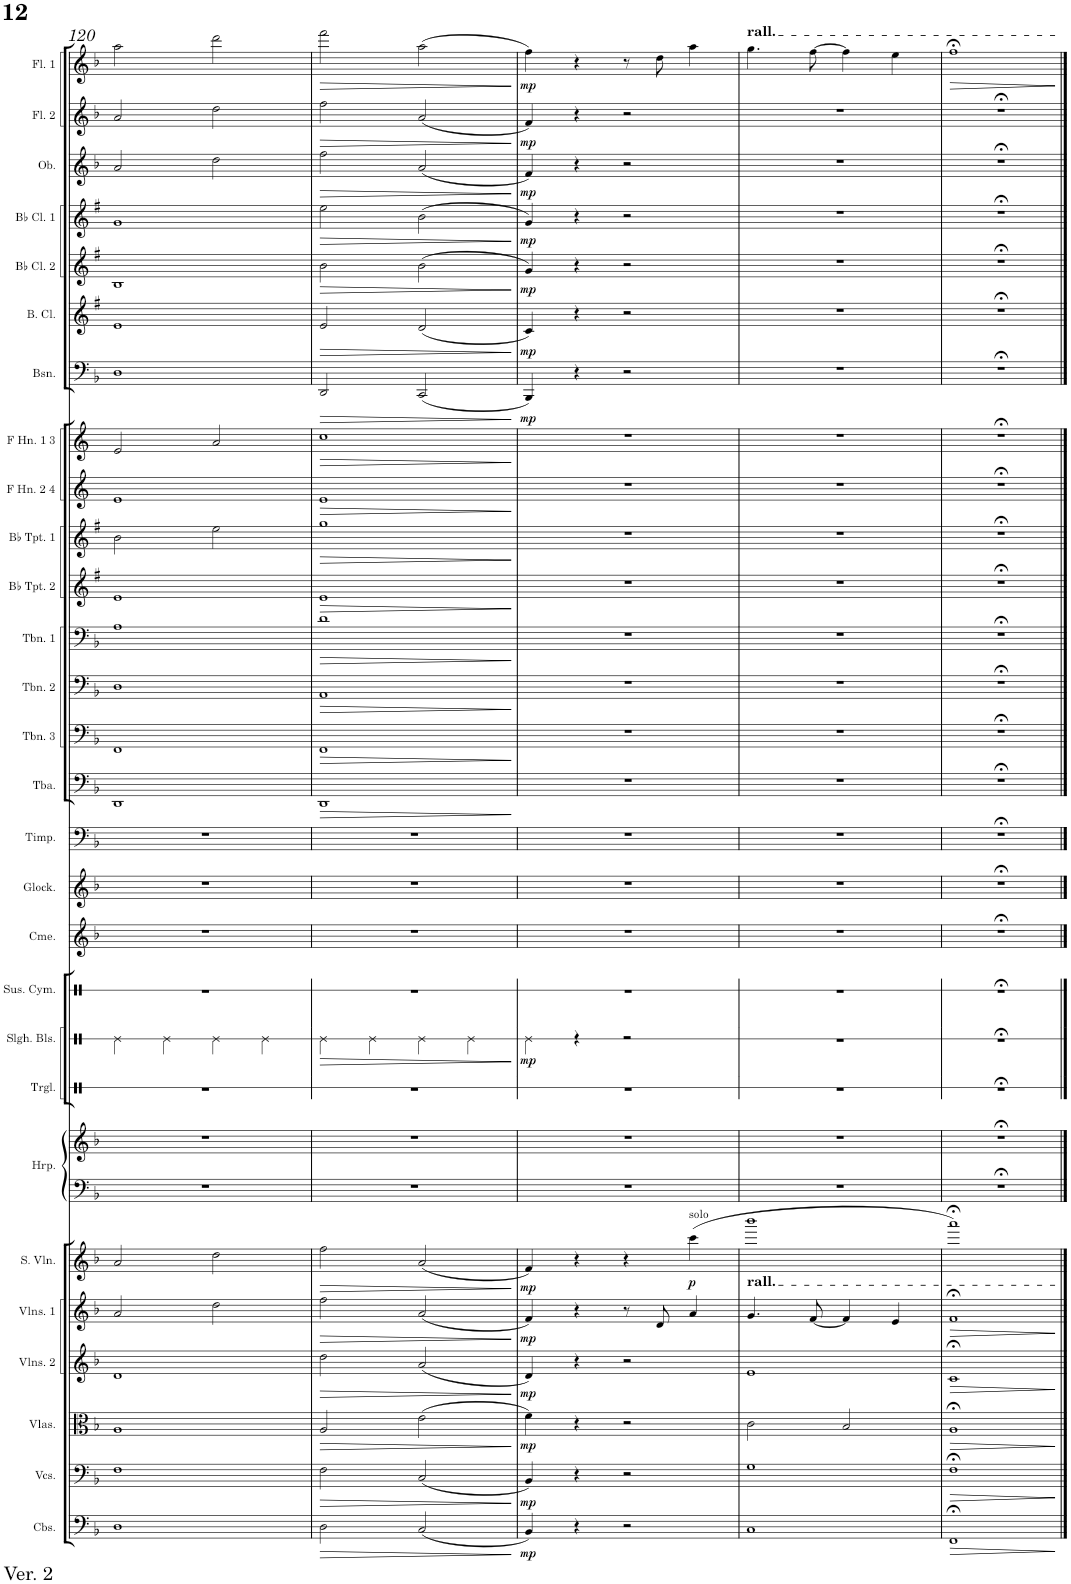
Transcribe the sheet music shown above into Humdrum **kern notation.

**kern	**dynam	**kern	**dynam	**kern	**dynam	**kern	**dynam	**kern	**dynam	**kern	**dynam	**kern	**kern	**kern	**kern	**dynam	**kern	**kern	**kern	**kern	**kern	**dynam	**kern	**dynam	**kern	**dynam	**kern	**dynam	**kern	**dynam	**kern	**dynam	**kern	**dynam	**kern	**dynam	**kern	**dynam	**kern	**dynam	**kern	**dynam	**kern	**dynam	**kern	**dynam	**kern	**dynam	**kern	**dynam
*part28	*part28	*part27	*part27	*part26	*part26	*part25	*part25	*part24	*part24	*part23	*part23	*part22	*part22	*part21	*part20	*part20	*part19	*part18	*part17	*part16	*part15	*part15	*part14	*part14	*part13	*part13	*part12	*part12	*part11	*part11	*part10	*part10	*part9	*part9	*part8	*part8	*part7	*part7	*part6	*part6	*part5	*part5	*part4	*part4	*part3	*part3	*part2	*part2	*part1	*part1
*staff29	*staff29	*staff28	*staff28	*staff27	*staff27	*staff26	*staff26	*staff25	*staff25	*staff24	*staff24	*staff23	*staff22	*staff21	*staff20	*staff20	*staff19	*staff18	*staff17	*staff16	*staff15	*staff15	*staff14	*staff14	*staff13	*staff13	*staff12	*staff12	*staff11	*staff11	*staff10	*staff10	*staff9	*staff9	*staff8	*staff8	*staff7	*staff7	*staff6	*staff6	*staff5	*staff5	*staff4	*staff4	*staff3	*staff3	*staff2	*staff2	*staff1	*staff1
*I"Contrabasses	*	*I"Violoncellos	*	*I"Violas	*	*I"Violins 2	*	*I"Violins 1	*	*I"Solo Violin	*	*I"Harp	*	*I"Triangle	*I"Sleigh Bells	*	*I"Suspended Cymbal	*I"Chimes	*I"Glockenspiel	*I"Timpani	*I"Tuba	*	*I"Trombone 3	*	*I"Trombone 2	*	*I"Trombone 1	*	*I"Bb Trumpet 2	*	*I"Bb Trumpet 1	*	*I"F Horn 2 &amp; 4	*	*I"F Horn 1 &amp; 3	*	*I"Bassoon	*	*I"Bass Clarinet	*	*I"Bb Clarinet 2	*	*I"Bb Clarinet 1	*	*I"Oboe	*	*I"Flute 2	*	*I"Flute 1	*
*I'Cbs.	*	*I'Vcs.	*	*I'Vlas.	*	*I'Vlns. 2	*	*I'Vlns. 1	*	*I'S. Vln.	*	*I'Hrp.	*	*I'Trgl.	*I'Slgh. Bls.	*	*I'Sus. Cym.	*I'Cme.	*I'Glock.	*I'Timp.	*I'Tba.	*	*I'Tbn. 3	*	*I'Tbn. 2	*	*I'Tbn. 1	*	*I'Bb Tpt. 2	*	*I'Bb Tpt. 1	*	*I'F Hn. 2 4	*	*I'F Hn. 1 3	*	*I'Bsn.	*	*I'B. Cl.	*	*I'Bb Cl. 2	*	*I'Bb Cl. 1	*	*I'Ob.	*	*I'Fl. 2	*	*I'Fl. 1	*
!!LO:PB:g=z
*clefF4	*	*clefF4	*	*clefC3	*	*clefG2	*	*clefG2	*	*clefG2	*	*clefF4	*clefG2	*clefX	*clefX	*	*clefX	*clefG2	*clefG2	*clefF4	*clefF4	*	*clefF4	*	*clefF4	*	*clefF4	*	*clefG2	*	*clefG2	*	*clefG2	*	*clefG2	*	*clefF4	*	*clefG2	*	*clefG2	*	*clefG2	*	*clefG2	*	*clefG2	*	*clefG2	*
*Trd7c12	*	*	*	*	*	*	*	*	*	*	*	*	*	*	*	*	*	*	*Trd-14c-24	*	*	*	*	*	*	*	*	*	*Trd1c2	*	*Trd1c2	*	*Trd4c7	*	*Trd4c7	*	*	*	*Trd8c14	*	*Trd1c2	*	*Trd1c2	*	*	*	*	*	*	*
*k[b-]	*	*k[b-]	*	*k[b-]	*	*k[b-]	*	*k[b-]	*	*k[b-]	*	*k[b-]	*k[b-]	*k[]	*k[]	*	*k[]	*k[b-]	*k[b-]	*k[b-]	*k[b-]	*	*k[b-]	*	*k[b-]	*	*k[b-]	*	*k[f#]	*	*k[f#]	*	*k[]	*	*k[]	*	*k[b-]	*	*k[f#]	*	*k[f#]	*	*k[f#]	*	*k[b-]	*	*k[b-]	*	*k[b-]	*
*M2/2	*	*M2/2	*	*M2/2	*	*M2/2	*	*M2/2	*	*M2/2	*	*M2/2	*M2/2	*M2/2	*M2/2	*	*M2/2	*M2/2	*M2/2	*M2/2	*M2/2	*	*M2/2	*	*M2/2	*	*M2/2	*	*M2/2	*	*M2/2	*	*M2/2	*	*M2/2	*	*M2/2	*	*M2/2	*	*M2/2	*	*M2/2	*	*M2/2	*	*M2/2	*	*M2/2	*
*met(c|)	*	*met(c|)	*	*met(c|)	*	*met(c|)	*	*met(c|)	*	*met(c|)	*	*met(c|)	*met(c|)	*met(c|)	*met(c|)	*	*met(c|)	*met(c|)	*met(c|)	*met(c|)	*met(c|)	*	*met(c|)	*	*met(c|)	*	*met(c|)	*	*met(c|)	*	*met(c|)	*	*met(c|)	*	*met(c|)	*	*met(c|)	*	*met(c|)	*	*met(c|)	*	*met(c|)	*	*met(c|)	*	*met(c|)	*	*met(c|)	*
=120	=120	=120	=120	=120	=120	=120	=120	=120	=120	=120	=120	=120	=120	=120	=120	=120	=120	=120	=120	=120	=120	=120	=120	=120	=120	=120	=120	=120	=120	=120	=120	=120	=120	=120	=120	=120	=120	=120	=120	=120	=120	=120	=120	=120	=120	=120	=120	=120	=120	=120
1D	.	1F	.	1A	.	1d	.	2a/	.	2a/	.	1r	1r	1r	4Re\	.	1r	1r	1r	1r	1DD	.	1FF	.	1D	.	1A	.	1e	.	2b\	.	1e	.	2e/	.	1D	.	1e	.	1B	.	1g	.	2a/	.	2a/	.	2aa\	.
.	.	.	.	.	.	.	.	.	.	.	.	.	.	.	4Re\	.	.	.	.	.	.	.	.	.	.	.	.	.	.	.	.	.	.	.	.	.	.	.	.	.	.	.	.	.	.	.	.	.	.	.
.	.	.	.	.	.	.	.	2dd\	.	2dd\	.	.	.	.	4Re\	.	.	.	.	.	.	.	.	.	.	.	.	.	.	.	2ee\	.	.	.	2a/	.	.	.	.	.	.	.	.	.	2dd\	.	2dd\	.	2ddd\	.
.	.	.	.	.	.	.	.	.	.	.	.	.	.	.	4Re\	.	.	.	.	.	.	.	.	.	.	.	.	.	.	.	.	.	.	.	.	.	.	.	.	.	.	.	.	.	.	.	.	.	.	.
=121	=121	=121	=121	=121	=121	=121	=121	=121	=121	=121	=121	=121	=121	=121	=121	=121	=121	=121	=121	=121	=121	=121	=121	=121	=121	=121	=121	=121	=121	=121	=121	=121	=121	=121	=121	=121	=121	=121	=121	=121	=121	=121	=121	=121	=121	=121	=121	=121	=121	=121
!	!LO:HP:b	!	!LO:HP:b	!	!LO:HP:b	!	!LO:HP:b	!	!LO:HP:b	!	!LO:HP:b	!	!	!	!	!LO:HP:b	!	!	!	!	!	!LO:HP:b	!	!LO:HP:b	!	!LO:HP:b	!	!LO:HP:b	!	!LO:HP:b	!	!LO:HP:b	!	!LO:HP:b	!	!LO:HP:b	!	!LO:HP:b	!	!LO:HP:b	!	!LO:HP:b	!	!LO:HP:b	!	!LO:HP:b	!	!LO:HP:b	!	!LO:HP:b
2D\	>	2F\	>	2A/	>	2dd\	>	2ff\	>	2ff\	>	1r	1r	1r	4Re\	>	1r	1r	1r	1r	1DD	>	1FF	>	1AA	>	1d	>	1e	>	1gg	>	1e	>	1cc	>	2DD/	>	2e/	>	2b\	>	2ee\	>	2ff\	>	2ff\	>	2fff\	>
.	.	.	.	.	.	.	.	.	.	.	.	.	.	.	4Re\	.	.	.	.	.	.	.	.	.	.	.	.	.	.	.	.	.	.	.	.	.	.	.	.	.	.	.	.	.	.	.	.	.	.	.
(2C/	.	(2C/	.	(2e\	.	(2a/	.	(2a/	.	(2a/	.	.	.	.	4Re\	.	.	.	.	.	.	.	.	.	.	.	.	.	.	.	.	.	.	.	.	.	(2CC/	.	(2d/	.	(2b\	.	(2b\	.	(2a/	.	(2a/	.	(2aa\	.
.	.	.	.	.	.	.	.	.	.	.	.	.	.	.	4Re\	.	.	.	.	.	.	.	.	.	.	.	.	.	.	.	.	.	.	.	.	.	.	.	.	.	.	.	.	.	.	.	.	.	.	.
.	]	.	]	.	]	.	]	.	]	.	]	.	.	.	.	]	.	.	.	.	.	]	.	]	.	]	.	]	.	]	.	]	.	]	.	]	.	]	.	]	.	]	.	]	.	]	.	]	.	]
=122	=122	=122	=122	=122	=122	=122	=122	=122	=122	=122	=122	=122	=122	=122	=122	=122	=122	=122	=122	=122	=122	=122	=122	=122	=122	=122	=122	=122	=122	=122	=122	=122	=122	=122	=122	=122	=122	=122	=122	=122	=122	=122	=122	=122	=122	=122	=122	=122	=122	=122
!	!LO:DY:b	!	!LO:DY:b	!	!LO:DY:b	!	!LO:DY:b	!	!LO:DY:b	!	!LO:DY:b	!	!	!	!	!LO:DY:b	!	!	!	!	!	!	!	!	!	!	!	!	!	!	!	!	!	!	!	!	!	!LO:DY:b	!	!LO:DY:b	!	!LO:DY:b	!	!LO:DY:b	!	!LO:DY:b	!	!LO:DY:b	!	!LO:DY:b
4BB-/)	mp	4BB-/)	mp	4f\)	mp	4d/)	mp	4f/)	mp	4f/)	mp	1r	1r	1r	4Re\	mp	1r	1r	1r	1r	1r	.	1r	.	1r	.	1r	.	1r	.	1r	.	1r	.	1r	.	4BBB-/)	mp	4c/)	mp	4g/)	mp	4g/)	mp	4f/)	mp	4f/)	mp	4ff\)	mp
4r	.	4r	.	4r	.	4r	.	4r	.	4r	.	.	.	.	4r	.	.	.	.	.	.	.	.	.	.	.	.	.	.	.	.	.	.	.	.	.	4r	.	4r	.	4r	.	4r	.	4r	.	4r	.	4r	.
2r	.	2r	.	2r	.	2r	.	8r	.	4r	.	.	.	.	2r	.	.	.	.	.	.	.	.	.	.	.	.	.	.	.	.	.	.	.	.	.	2r	.	2r	.	2r	.	2r	.	2r	.	2r	.	8r	.
.	.	.	.	.	.	.	.	8d/	.	.	.	.	.	.	.	.	.	.	.	.	.	.	.	.	.	.	.	.	.	.	.	.	.	.	.	.	.	.	.	.	.	.	.	.	.	.	.	.	8dd\	.
!	!	!	!	!	!	!	!	!	!	!LO:TX:a:t=solo	!	!	!	!	!	!	!	!	!	!	!	!	!	!	!	!	!	!	!	!	!	!	!	!	!	!	!	!	!	!	!	!	!	!	!	!	!	!	!	!
!	!	!	!	!	!	!	!	!	!	!	!LO:DY:b	!	!	!	!	!	!	!	!	!	!	!	!	!	!	!	!	!	!	!	!	!	!	!	!	!	!	!	!	!	!	!	!	!	!	!	!	!	!	!
.	.	.	.	.	.	.	.	4a/	.	(4ccc\	p	.	.	.	.	.	.	.	.	.	.	.	.	.	.	.	.	.	.	.	.	.	.	.	.	.	.	.	.	.	.	.	.	.	.	.	.	.	4aa\	.
=123	=123	=123	=123	=123	=123	=123	=123	=123	=123	=123	=123	=123	=123	=123	=123	=123	=123	=123	=123	=123	=123	=123	=123	=123	=123	=123	=123	=123	=123	=123	=123	=123	=123	=123	=123	=123	=123	=123	=123	=123	=123	=123	=123	=123	=123	=123	=123	=123	=123	=123
!	!	!	!	!	!	!	!	!	!	!	!	!	!	!	!	!	!	!	!	!	!	!	!	!	!	!	!	!	!	!	!	!	!	!	!	!	!	!	!	!	!	!	!	!	!	!	!	!	!LO:TX:a:t=rall.	!
!	!	!	!	!	!	!	!	!LO:TX:a:t=rall.	!	!	!	!	!	!	!	!	!	!	!	!	!	!	!	!	!	!	!	!	!	!	!	!	!	!	!	!	!	!	!	!	!	!	!	!	!	!	!	!	!	!
1C	.	1G	.	2c\	.	1e	.	4.g/	.	1bbb-	.	1r	1r	1r	1r	.	1r	1r	1r	1r	1r	.	1r	.	1r	.	1r	.	1r	.	1r	.	1r	.	1r	.	1r	.	1r	.	1r	.	1r	.	1r	.	1r	.	4.gg\	.
.	.	.	.	.	.	.	.	[8f/	.	.	.	.	.	.	.	.	.	.	.	.	.	.	.	.	.	.	.	.	.	.	.	.	.	.	.	.	.	.	.	.	.	.	.	.	.	.	.	.	[8ff\	.
.	.	.	.	2B-/	.	.	.	4f/]	.	.	.	.	.	.	.	.	.	.	.	.	.	.	.	.	.	.	.	.	.	.	.	.	.	.	.	.	.	.	.	.	.	.	.	.	.	.	.	.	4ff\]	.
.	.	.	.	.	.	.	.	4e/	.	.	.	.	.	.	.	.	.	.	.	.	.	.	.	.	.	.	.	.	.	.	.	.	.	.	.	.	.	.	.	.	.	.	.	.	.	.	.	.	4ee\	.
=124	=124	=124	=124	=124	=124	=124	=124	=124	=124	=124	=124	=124	=124	=124	=124	=124	=124	=124	=124	=124	=124	=124	=124	=124	=124	=124	=124	=124	=124	=124	=124	=124	=124	=124	=124	=124	=124	=124	=124	=124	=124	=124	=124	=124	=124	=124	=124	=124	=124	=124
!	!LO:HP:b	!	!LO:HP:b	!	!LO:HP:b	!	!LO:HP:b	!	!LO:HP:b	!	!	!	!	!	!	!	!	!	!	!	!	!	!	!	!	!	!	!	!	!	!	!	!	!	!	!	!	!	!	!	!	!	!	!	!	!	!	!	!	!LO:HP:b
1FF;<	>	1F;<	>	1A;<	>	1c;<	>	1f;<	>	1aaa;<)	.	1r;<	1r;<	1r;<	1r;<	.	1r;<	1r;<	1r;<	1r;<	1r;<	.	1r;<	.	1r;<	.	1r;<	.	1r;<	.	1r;<	.	1r;<	.	1r;<	.	1r;<	.	1r;<	.	1r;<	.	1r;<	.	1r;<	.	1r;<	.	1ff;<	>
.	]	.	]	.	]	.	]	.	]	.	.	.	.	.	.	.	.	.	.	.	.	.	.	.	.	.	.	.	.	.	.	.	.	.	.	.	.	.	.	.	.	.	.	.	.	.	.	.	.	]
==	==	==	==	==	==	==	==	==	==	==	==	==	==	==	==	==	==	==	==	==	==	==	==	==	==	==	==	==	==	==	==	==	==	==	==	==	==	==	==	==	==	==	==	==	==	==	==	==	==	==
*-	*-	*-	*-	*-	*-	*-	*-	*-	*-	*-	*-	*-	*-	*-	*-	*-	*-	*-	*-	*-	*-	*-	*-	*-	*-	*-	*-	*-	*-	*-	*-	*-	*-	*-	*-	*-	*-	*-	*-	*-	*-	*-	*-	*-	*-	*-	*-	*-	*-	*-
